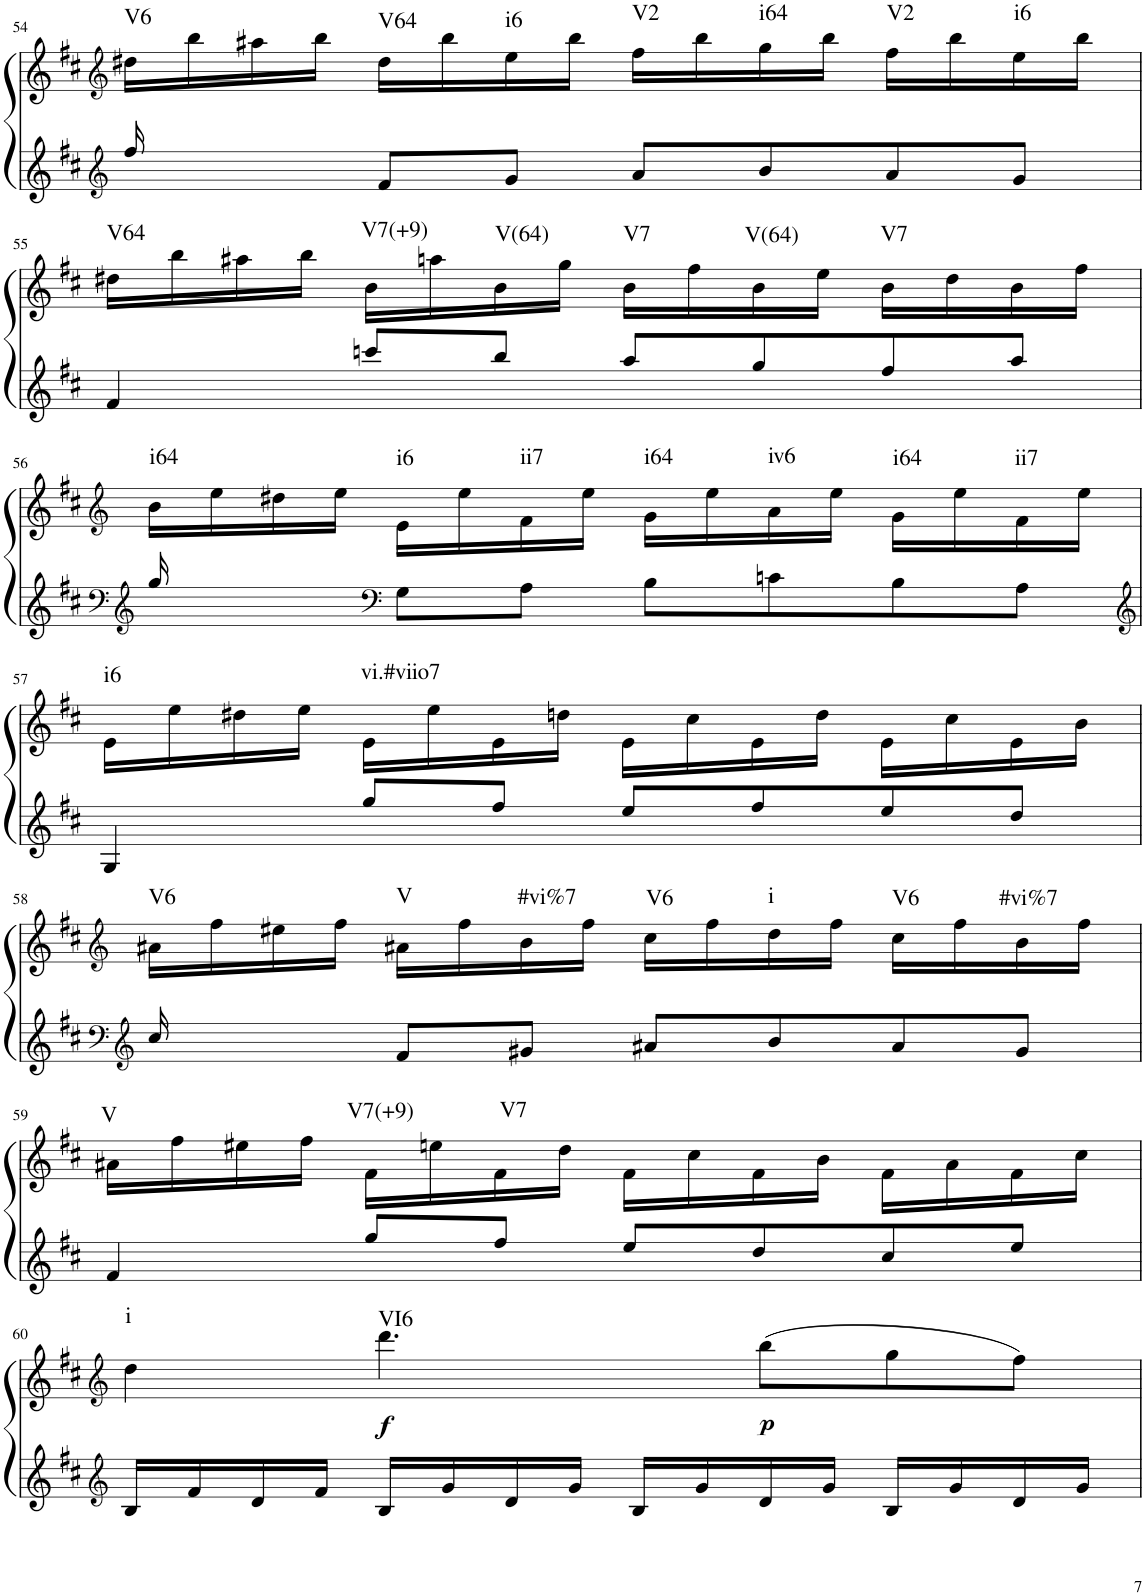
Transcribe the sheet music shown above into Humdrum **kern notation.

**kern	**kern	**dynam	**harte
*part1	*part1	*part1	*part1
*staff2	*staff1	*staff1/2	*
*I"unbenannt2	*	*	*
!!LO:PB:g=z
*clefG2	*clefG2	*	*
*k[f#c#]	*k[f#c#]	*	*
*M4/4	*M4/4	*	*
=54	=54	=54	=54
!	!	!	!LO:H:kt=V6
16ff#/	16dd#X\LL	.	N
16ryy	16bb\	.	.
8ryy	16aa#X\	.	.
.	16bb\JJ	.	.
!	!	!	!LO:H:kt=V64
8f#/L	16dd#\LL	.	N
.	16bb\	.	.
!	!	!	!LO:H:kt=i6
8g/J	16ee\	.	N
.	16bb\JJ	.	.
!	!	!	!LO:H:kt=V2
8a/L	16ff#\LL	.	N
.	16bb\	.	.
!	!	!	!LO:H:kt=i64
8b/	16gg\	.	N
.	16bb\JJ	.	.
!	!	!	!LO:H:kt=V2
8a/	16ff#\LL	.	N
.	16bb\	.	.
!	!	!	!LO:H:kt=i6
8g/J	16ee\	.	N
.	16bb\JJ	.	.
!!LO:LB:g=z
=55	=55	=55	=55
!	!	!	!LO:H:kt=V64
4f#/	16dd#X\LL	.	N
.	16bb\	.	.
.	16aa#X\	.	.
.	16bb\JJ	.	.
!	!	!	!LO:H:kt=V7(+9)
8cccn/L	16b\LL	.	N
.	16aan\	.	.
!	!	!	!LO:H:kt=V(64)
8bb/J	16b\	.	N
.	16gg\JJ	.	.
!	!	!	!LO:H:kt=V7
8aa/L	16b\LL	.	N
.	16ff#\	.	.
!	!	!	!LO:H:kt=V(64)
8gg/	16b\	.	N
.	16ee\JJ	.	.
!	!	!	!LO:H:kt=V7
8ff#/	16b\LL	.	N
.	16dd#\	.	.
8aa/J	16b\	.	.
.	16ff#\JJ	.	.
!!LO:LB:g=z
=56	=56	=56	=56
*clefG2	*clefG2	*	*
!	!	!	!LO:H:kt=i64
16gg/	16b\LL	.	N
16ryy	16ee\	.	.
8ryy	16dd#X\	.	.
.	16ee\JJ	.	.
*clefF4	*	*	*
!	!	!	!LO:H:kt=i6
8G\L	16e\LL	.	N
.	16ee\	.	.
!	!	!	!LO:H:kt=ii7
8A\J	16f#\	.	N
.	16ee\JJ	.	.
!	!	!	!LO:H:kt=i64
8B\L	16g\LL	.	N
.	16ee\	.	.
!	!	!	!LO:H:kt=iv6
8cn\	16a\	.	N
.	16ee\JJ	.	.
!	!	!	!LO:H:kt=i64
8B\	16g\LL	.	N
.	16ee\	.	.
!	!	!	!LO:H:kt=ii7
8A\J	16f#\	.	N
.	16ee\JJ	.	.
!!LO:LB:g=z
=57	=57	=57	=57
*clefG2	*	*	*
!	!	!	!LO:H:kt=i6
4G/	16e\LL	.	N
.	16ee\	.	.
.	16dd#X\	.	.
.	16ee\JJ	.	.
!	!	!	!LO:H:kt=vi.#viio7
8gg/L	16e\LL	.	N
.	16ee\	.	.
8ff#/J	16e\	.	.
.	16ddn\JJ	.	.
8ee/L	16e\LL	.	.
.	16cc#\	.	.
8ff#/	16e\	.	.
.	16dd\JJ	.	.
8ee/	16e\LL	.	.
.	16cc#\	.	.
8dd/J	16e\	.	.
.	16b\JJ	.	.
!!LO:LB:g=z
=58	=58	=58	=58
*clefG2	*clefG2	*	*
!	!	!	!LO:H:kt=V6
16cc#/	16a#X\LL	.	N
16ryy	16ff#\	.	.
8ryy	16ee#X\	.	.
.	16ff#\JJ	.	.
!	!	!	!LO:H:kt=V
8f#/L	16a#X\LL	.	N
.	16ff#\	.	.
!	!	!	!LO:H:kt=#vi%7
8g#X/J	16b\	.	N
.	16ff#\JJ	.	.
!	!	!	!LO:H:kt=V6
8a#X/L	16cc#\LL	.	N
.	16ff#\	.	.
!	!	!	!LO:H:kt=i
8b/	16dd\	.	N
.	16ff#\JJ	.	.
!	!	!	!LO:H:kt=V6
8a#/	16cc#\LL	.	N
.	16ff#\	.	.
!	!	!	!LO:H:kt=#vi%7
8g#/J	16b\	.	N
.	16ff#\JJ	.	.
!!LO:LB:g=z
=59	=59	=59	=59
!	!	!	!LO:H:kt=V
4f#/	16a#X\LL	.	N
.	16ff#\	.	.
.	16ee#X\	.	.
.	16ff#\JJ	.	.
!	!	!	!LO:H:kt=V7(+9)
8gg/L	16f#\LL	.	N
.	16een\	.	.
!	!	!	!LO:H:kt=V7
8ff#/J	16f#\	.	N
.	16dd\JJ	.	.
8ee/L	16f#\LL	.	.
.	16cc#\	.	.
8dd/	16f#\	.	.
.	16b\JJ	.	.
8cc#/	16f#\LL	.	.
.	16a#\	.	.
8ee/J	16f#\	.	.
.	16cc#\JJ	.	.
!!LO:LB:g=z
=60	=60	=60	=60
*clefG2	*clefG2	*	*
!	!	!	!LO:H:kt=i
16B/LL	4dd\	.	N
16f#/	.	.	.
16d/	.	.	.
16f#/JJ	.	.	.
!	!	!LO:DY:b	!LO:H:kt=VI6
16B/LL	4.ddd\	f	N
16g/	.	.	.
16d/	.	.	.
16g/JJ	.	.	.
16B/LL	.	.	.
16g/	.	.	.
!	!	!LO:DY:b	!
16d/	(8bb\L	p	.
16g/JJ	.	.	.
16B/LL	8gg\	.	.
16g/	.	.	.
16d/	8ff#\J)	.	.
16g/JJ	.	.	.
=	=	=	=
*-	*-	*-	*-
